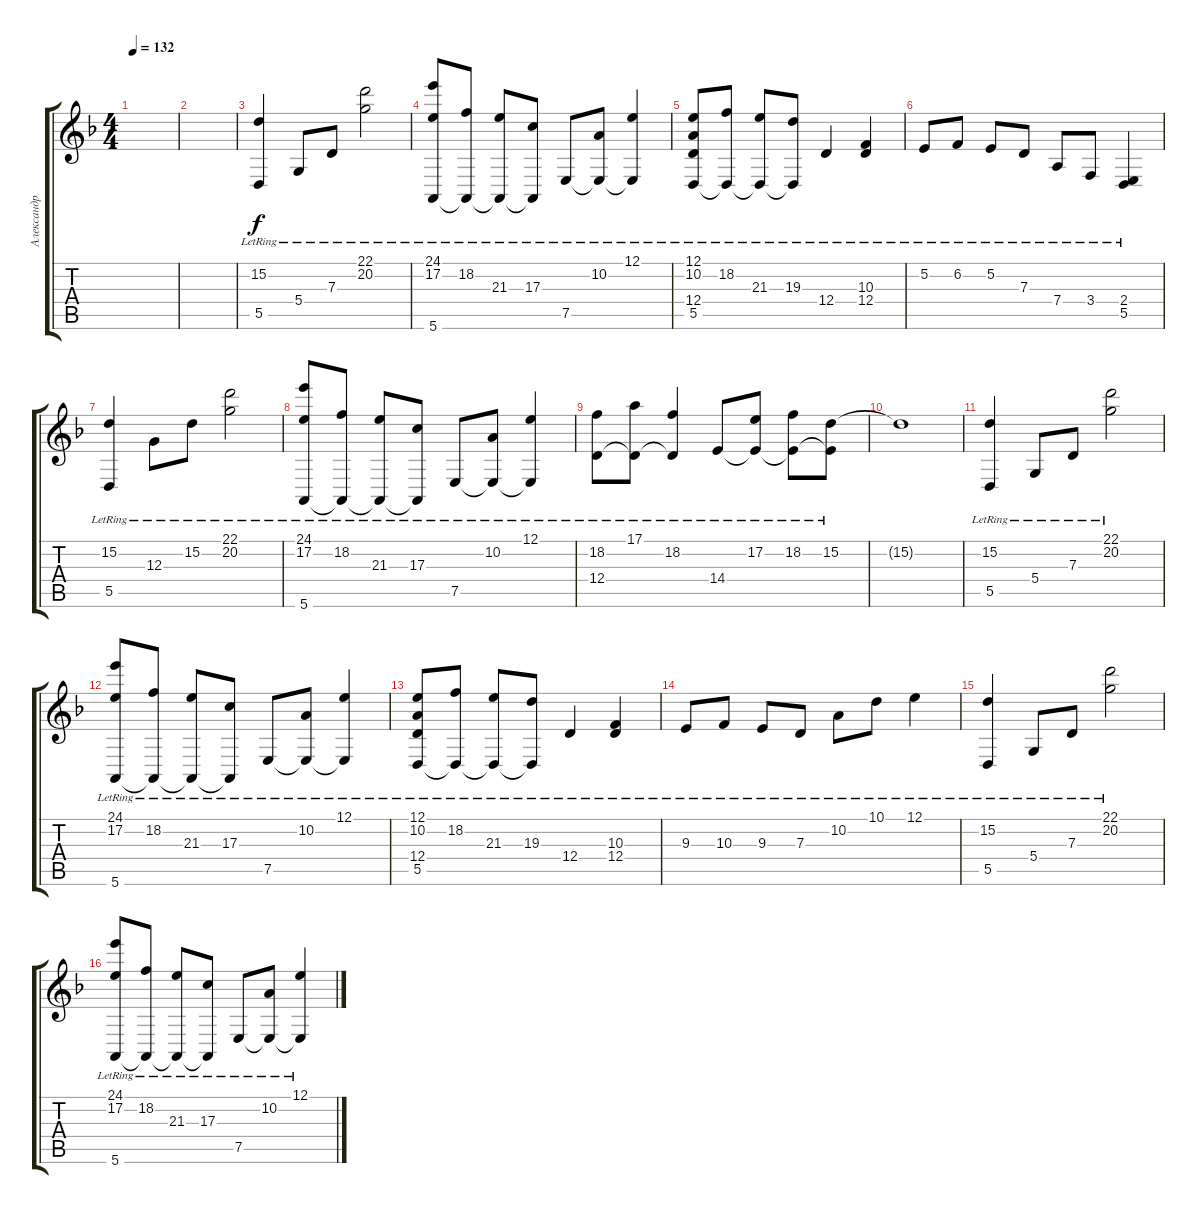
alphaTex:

\track ("Александр Андрюхин" "Александр ") {instrument acousticgrandpiano}
\staff {score tabs}
\tuning (E4 B3 G3 D3 A2 E2) {hide}
\ts (4 4)
\tempo 132
\clef g2
\ks f
|
|
(15.2{lr} 5.5{lr}).4 5.4{lr}.8 7.3{lr}.8 (22.1{lr} 20.2{lr}).2 |
(24.1{lr} 17.2 5.6).8 (18.2{lr} 5.6{t}).8 (21.3{lr} 5.6{t}).8 (17.3{lr} 5.6{t}).8 7.5{lr}.8 (10.2{lr} 7.5{t}).8 (12.1{lr} 7.5{t}).4 |
(12.1{lr} 10.2{lr} 12.4{lr} 5.5).8 (18.2{lr} 5.5{t}).8 (21.3{lr} 5.5{t}).8 (19.3{lr} 5.5{t}).8 12.4{lr}.4 (10.3{lr} 12.4{lr}).4 |
5.2{lr}.8 6.2{lr}.8 5.2{lr}.8 7.3{lr}.8 7.4{lr}.8 3.4{lr}.8 (2.4{lr} 5.5{lr}).4 |
(15.2{lr} 5.5{lr}).4 12.3{lr}.8 15.2{lr}.8 (22.1{lr} 20.2{lr}).2 |
(24.1{lr} 17.2 5.6).8 (18.2{lr} 5.6{t}).8 (21.3{lr} 5.6{t}).8 (17.3{lr} 5.6{t}).8 7.5{lr}.8 (10.2{lr} 7.5{t}).8 (12.1{lr} 7.5{t}).4 |
(18.2{lr} 12.4{lr}).8 (17.1{lr} 12.4{t}).8 (18.2{lr} 12.4{t}).4 14.4{lr}.8 (17.2{lr} 14.4{t}).8 (18.2{lr} 14.4{t}).8 (15.2{lr} 14.4{t}).8 |
15.2{t}.1 |
(15.2{lr} 5.5{lr}).4 5.4{lr}.8 7.3{lr}.8 (22.1{lr} 20.2{lr}).2 |
(24.1{lr} 17.2 5.6).8 (18.2{lr} 5.6{t}).8 (21.3{lr} 5.6{t}).8 (17.3{lr} 5.6{t}).8 7.5{lr}.8 (10.2{lr} 7.5{t}).8 (12.1{lr} 7.5{t}).4 |
(12.1{lr} 10.2{lr} 12.4{lr} 5.5).8 (18.2{lr} 5.5{t}).8 (21.3{lr} 5.5{t}).8 (19.3{lr} 5.5{t}).8 12.4{lr}.4 (10.3{lr} 12.4{lr}).4 |
9.3{lr}.8 10.3{lr}.8 9.3{lr}.8 7.3{lr}.8 10.2{lr}.8 10.1{lr}.8 12.1{lr}.4 |
(15.2{lr} 5.5{lr}).4 5.4{lr}.8 7.3{lr}.8 (22.1{lr} 20.2{lr}).2 |
(24.1{lr} 17.2 5.6).8 (18.2{lr} 5.6{t}).8 (21.3{lr} 5.6{t}).8 (17.3{lr} 5.6{t}).8 7.5{lr}.8 (10.2{lr} 7.5{t}).8 (12.1{lr} 7.5{t}).4
